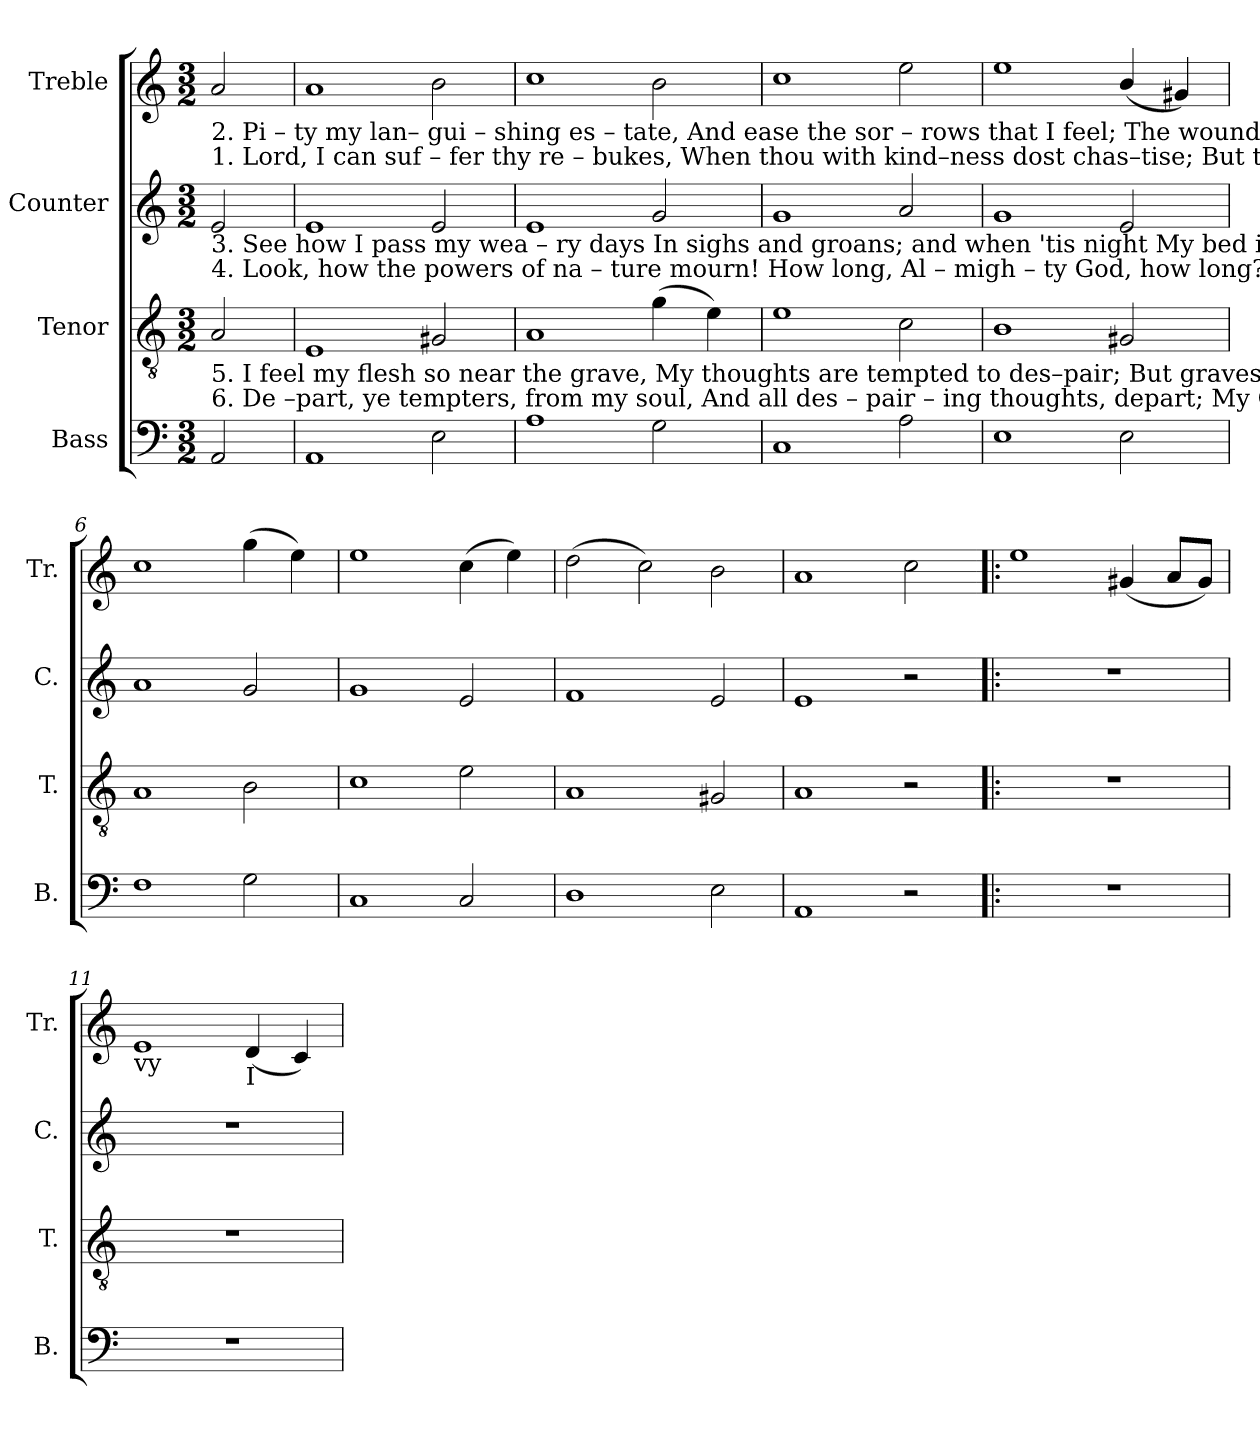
**kern	**kern	**kern	**kern
*part4	*part3	*part2	*part1
*staff4	*staff3	*staff2	*staff1
*I"Bass	*I"Tenor	*I"Counter	*I"Treble
*I'B.	*I'T.	*I'C.	*I'Tr.
*clefF4	*clefGv2	*clefG2	*clefG2
*k[]	*k[]	*k[]	*k[]
*M3/2	*M3/2	*M3/2	*M3/2
*MM120	*MM120	*MM120	*MM120
=1	=1	=1	=1
!	!	!	!LO:TX:b:t=2. Pi  –  ty       my   lan– gui – shing es –  tate,      And     ease  the     sor – rows   that     I       feel; The wounds thine      hea  –
!	!	!	!LO:TX:b:t=1. Lord,  I       can  suf – fer      thy   re – bukes,  When   thou with   kind–ness    dost   chas–tise;  But  thy      fierce        wrath
!	!	!LO:TX:b:t=3. See  how     I      pass   my    wea – ry  days    In         sighs and groans; and    when  'tis night  My    bed      is              wa – tered	!
!	!	!LO:TX:b:t=4. Look, how  the   powers of   na – ture mourn! How   long,   Al  –  migh – ty      God,   how long? When shall  thine        hour   of	!
!	!LO:TX:b:t=5.  I     feel    my   flesh  so     near the grave,   My       thoughts are  tempted      to      des–pair; But    graves    can         ne  –  ver	!	!
!	!LO:TX:b:t=6. De –part,   ye    tempters,  from my  soul,     And       all      des – pair – ing  thoughts, depart;  My    God,       who        hears  my	!	!
2AA/	2A/	2e/	2a/
=2	=2	=2	=2
1AA	1E	1e	1a
2E\	2G#X/	2e/	2b\
=3	=3	=3	=3
1A	1A	1e	1cc
2G\	(4g\	2g/	2b\
.	4e\)	.	.
=4	=4	=4	=4
1C	1e	1g	1cc
2A\	2c\	2a/	2ee\
=5	=5	=5	=5
1E	1B	1g	1ee
2E\	2G#X/	2e/	(4b/
.	.	.	4g#X/)
=6	=6	=6	=6
1F	1A	1a	1cc
2G\	2B\	2g/	(4gg\
.	.	.	4ee\)
=7	=7	=7	=7
1C	1c	1g	1ee
2C/	2e\	2e/	(4cc\
.	.	.	4ee\)
=8	=8	=8	=8
1D	1A	1f	(2dd\
.	.	.	2cc\)
2E\	2G#X/	2e/	2b\
=9	=9	=9	=9
1AA	1A	1e	1a
2r	2r	2r	2cc\
=10!|:	=10!|:	=10!|:	=10!|:
1.r	1.r	1.r	1ee
.	.	.	(4g#X/
.	.	.	8a/L
.	.	.	8g#/J)
=11	=11	=11	=11
!	!	!	!LO:TX:b:t=vy
1.r	1.r	1.r	1e
!	!	!	!LO:TX:b:t=I
.	.	.	(4d/
.	.	.	4c/)
=	=	=	=
*-	*-	*-	*-
